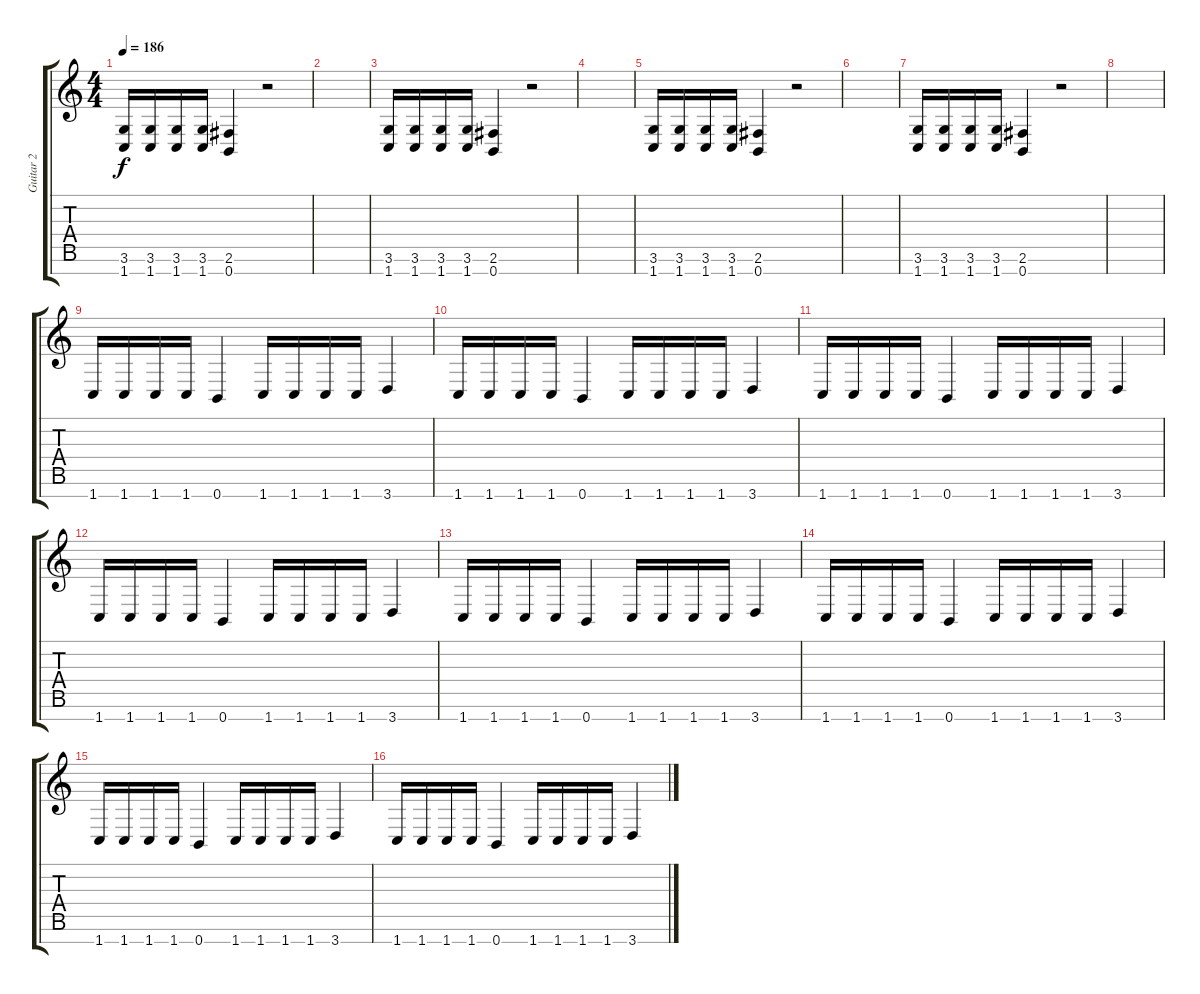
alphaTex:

\track ("Guitar 2" "Guitar 2") {instrument distortionguitar}
\staff {score tabs}
\tuning (E4 B3 G3 D3 A2 E2 B1) {hide}
\ts (4 4)
\tempo 186
\clef g2
\ks c
(3.6 1.7).16{dy f instrument distortionguitar} (3.6 1.7).16 (3.6 1.7).16 (3.6 1.7).16 (2.6 0.7).4 r.2 |
|
(3.6 1.7).16 (3.6 1.7).16 (3.6 1.7).16 (3.6 1.7).16 (2.6 0.7).4 r.2 |
|
(3.6 1.7).16 (3.6 1.7).16 (3.6 1.7).16 (3.6 1.7).16 (2.6 0.7).4 r.2 |
|
(3.6 1.7).16 (3.6 1.7).16 (3.6 1.7).16 (3.6 1.7).16 (2.6 0.7).4 r.2 |
|
1.7.16 1.7.16 1.7.16 1.7.16 0.7.4 1.7.16 1.7.16 1.7.16 1.7.16 3.7.4 |
1.7.16 1.7.16 1.7.16 1.7.16 0.7.4 1.7.16 1.7.16 1.7.16 1.7.16 3.7.4 |
1.7.16 1.7.16 1.7.16 1.7.16 0.7.4 1.7.16 1.7.16 1.7.16 1.7.16 3.7.4 |
1.7.16 1.7.16 1.7.16 1.7.16 0.7.4 1.7.16 1.7.16 1.7.16 1.7.16 3.7.4 |
1.7.16 1.7.16 1.7.16 1.7.16 0.7.4 1.7.16 1.7.16 1.7.16 1.7.16 3.7.4 |
1.7.16 1.7.16 1.7.16 1.7.16 0.7.4 1.7.16 1.7.16 1.7.16 1.7.16 3.7.4 |
1.7.16 1.7.16 1.7.16 1.7.16 0.7.4 1.7.16 1.7.16 1.7.16 1.7.16 3.7.4 |
1.7.16 1.7.16 1.7.16 1.7.16 0.7.4 1.7.16 1.7.16 1.7.16 1.7.16 3.7.4
